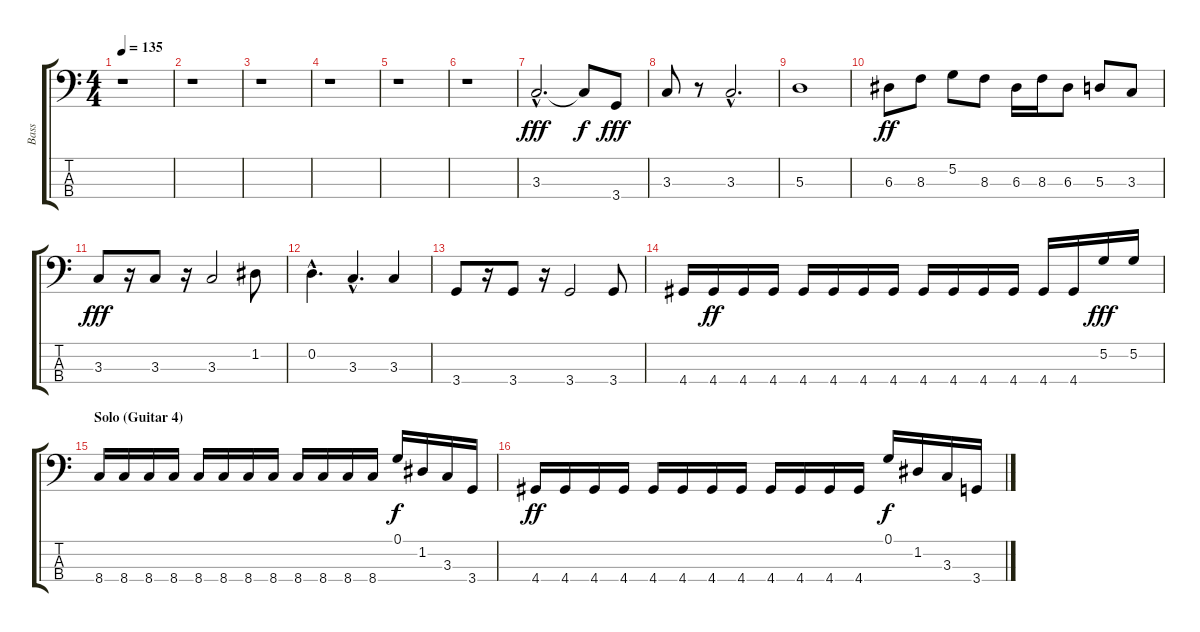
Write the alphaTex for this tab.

\track ("Bass" "Bass") {instrument electricbasspick}
\staff {score tabs}
\tuning (G2 D2 A1 E1) {hide}
\ts (4 4)
\tempo 135
\clef f4
\ks c
r.1{dy f} |
r.1 |
r.1 |
r.1 |
r.1 |
r.1 |
3.3{hac}.2{d dy fff} 3.3{t}.8{dy f} 3.4.8{dy fff} |
3.3.8 r.8 3.3{hac}.2{d} |
5.3.1 |
6.3.8{dy ff} 8.3.8 5.2.8 8.3.8 6.3.16 8.3.16 6.3.8 5.3.8 3.3.8 |
3.3.8{dy fff} r.16 3.3.8 r.16 3.3.2 1.2.8 |
0.2{hac}.4{d} 3.3{hac}.4{d} 3.3.4 |
3.4.8 r.16 3.4.8 r.16 3.4.2 3.4.8 |
4.4.16 4.4.16{dy ff} 4.4.16 4.4.16 4.4.16 4.4.16 4.4.16 4.4.16 4.4.16 4.4.16 4.4.16 4.4.16 4.4.16 4.4.16 5.2.16{dy fff} 5.2.16 |
\section ("" "Solo (Guitar 4)")
8.4.16 8.4.16 8.4.16 8.4.16 8.4.16 8.4.16 8.4.16 8.4.16 8.4.16 8.4.16 8.4.16 8.4.16 0.1.16{dy f} 1.2.16 3.3.16 3.4.16 |
4.4.16{dy ff} 4.4.16 4.4.16 4.4.16 4.4.16 4.4.16 4.4.16 4.4.16 4.4.16 4.4.16 4.4.16 4.4.16 0.1.16{dy f} 1.2.16 3.3.16 3.4.16
